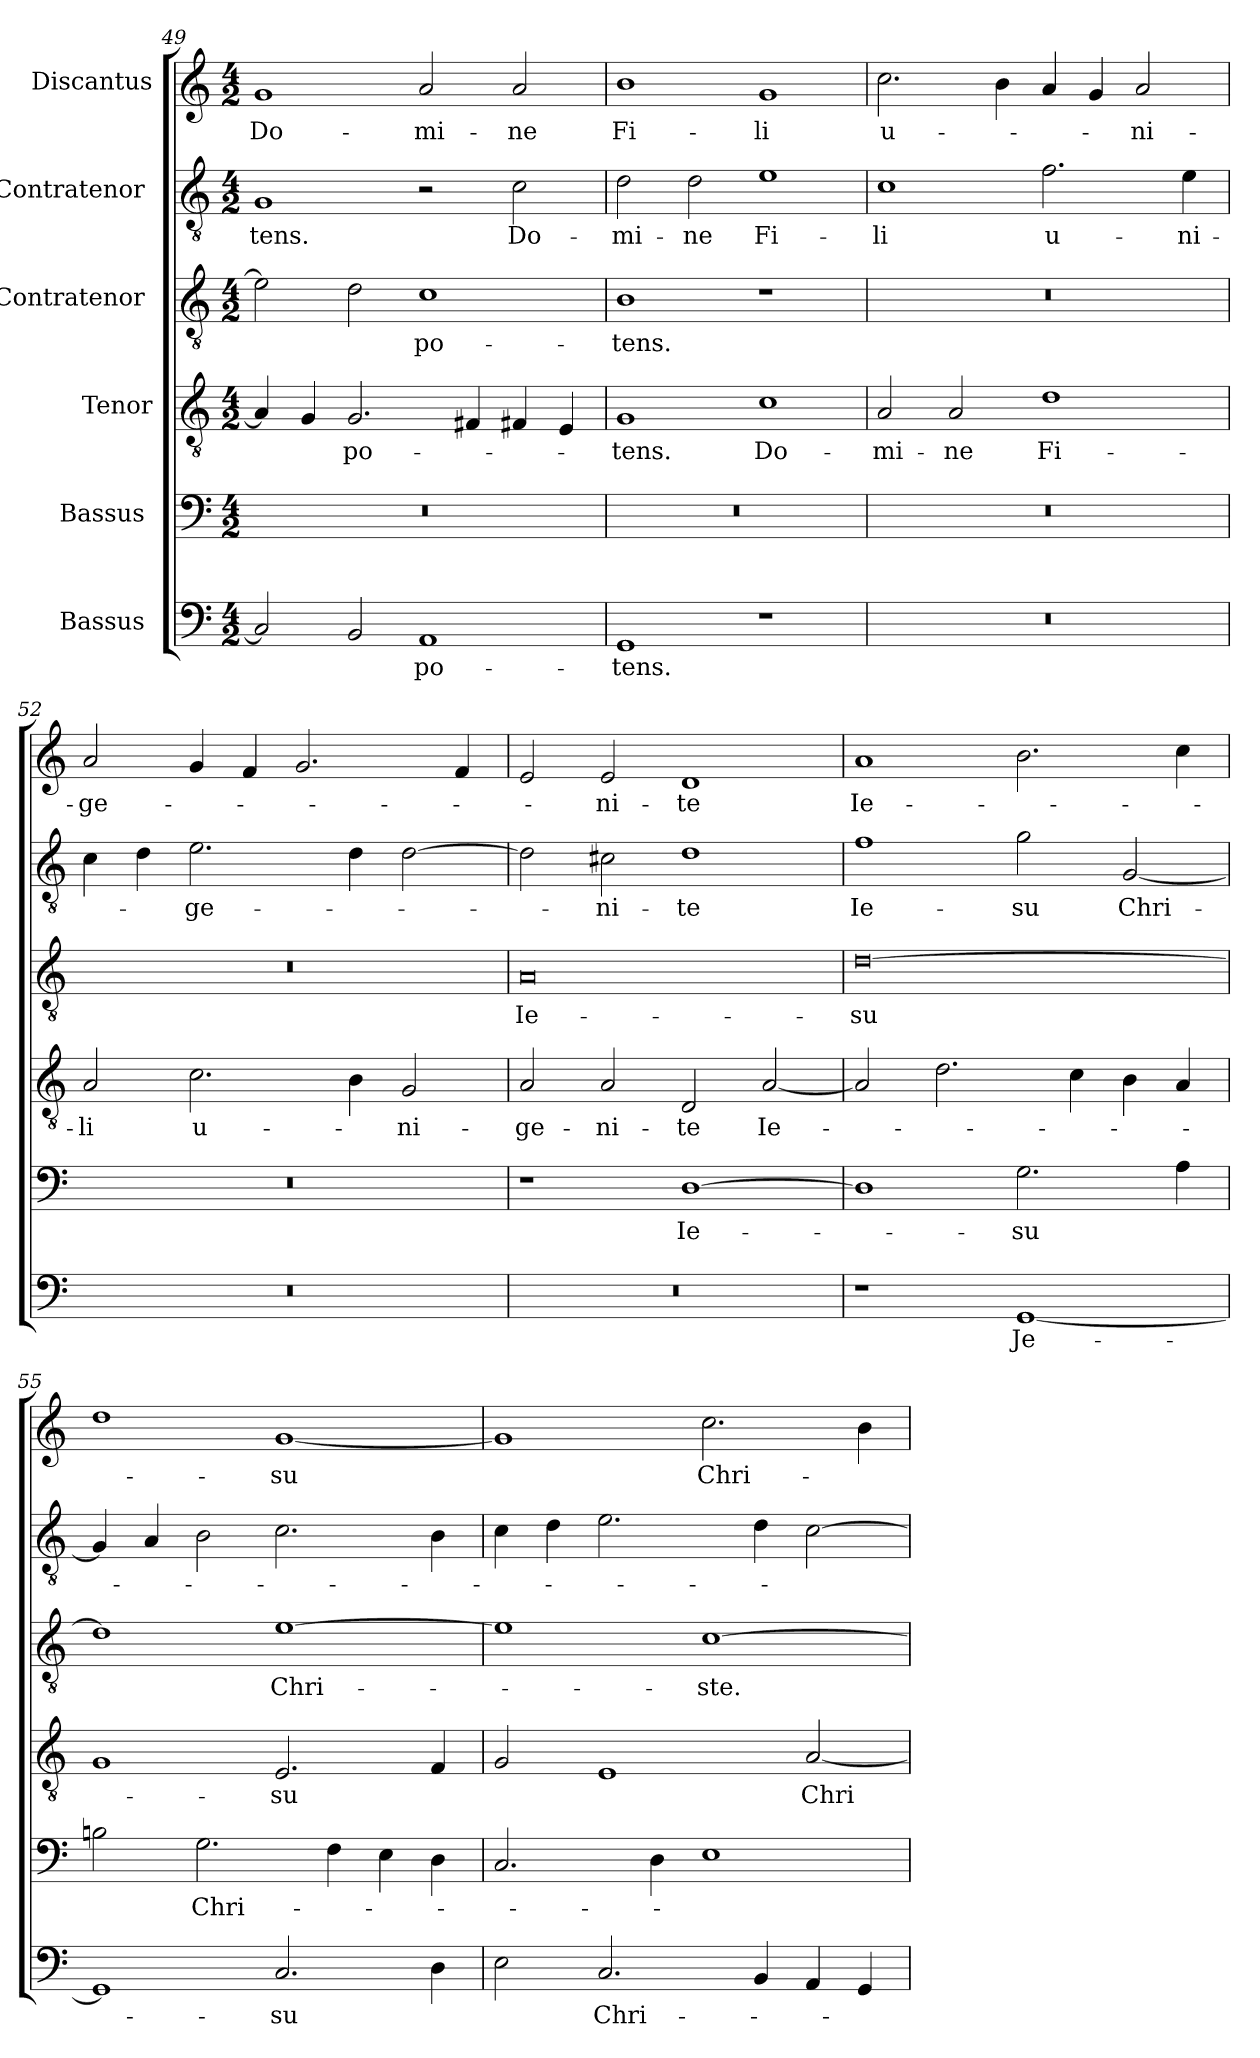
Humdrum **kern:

**kern	**text	**kern	**text	**kern	**text	**kern	**text	**kern	**text	**kern	**text
*part6	*part6	*part5	*part5	*part4	*part4	*part3	*part3	*part2	*part2	*part1	*part1
*staff6	*staff6	*staff5	*staff5	*staff4	*staff4	*staff3	*staff3	*staff2	*staff2	*staff1	*staff1
*I"Bassus [2]	*	*I"Bassus [1]	*	*I"Tenor	*	*I"Contratenor [2]	*	*I"Contratenor [1]	*	*I"Discantus	*
*clefF4	*	*clefF4	*	*clefGv2	*	*clefGv2	*	*clefGv2	*	*clefG2	*
*k[]	*	*k[]	*	*k[]	*	*k[]	*	*k[]	*	*k[]	*
*M4/2	*	*M4/2	*	*M4/2	*	*M4/2	*	*M4/2	*	*M4/2	*
=49	=49	=49	=49	=49	=49	=49	=49	=49	=49	=49	=49
2C/]	.	0r	.	4A/]	.	2e\]	.	1G/	-tens.	1g/	Do-
.	.	.	.	4G/	.	.	.	.	.	.	.
2BB/	.	.	.	2.G/	-po-	2d\	.	.	.	.	.
1AA/	-po-	.	.	.	.	1c\	-po-	2r	.	2a/	-mi-
.	.	.	.	4F#X/	.	.	.	.	.	.	.
.	.	.	.	4F#X/	.	.	.	2c\	Do-	2a/	-ne
.	.	.	.	4E/	.	.	.	.	.	.	.
=50	=50	=50	=50	=50	=50	=50	=50	=50	=50	=50	=50
1GG/	-tens.	0r	.	1G/	-tens.	1B\	-tens.	2d\	-mi-	1b\	Fi-
.	.	.	.	.	.	.	.	2d\	-ne	.	.
1r	.	.	.	1c\	Do-	1r	.	1e\	Fi-	1g/	-li
=51	=51	=51	=51	=51	=51	=51	=51	=51	=51	=51	=51
0r	.	0r	.	2A/	-mi-	0r	.	1c\	-li	2.cc\	u-
.	.	.	.	2A/	-ne	.	.	.	.	.	.
.	.	.	.	.	.	.	.	.	.	4b\	.
.	.	.	.	1d\	Fi-	.	.	2.f\	u-	4a/	.
.	.	.	.	.	.	.	.	.	.	4g/	.
.	.	.	.	.	.	.	.	.	.	2a/	-ni-
.	.	.	.	.	.	.	.	4e\	-ni-	.	.
=52	=52	=52	=52	=52	=52	=52	=52	=52	=52	=52	=52
0r	.	0r	.	2A/	-li	0r	.	4c\	.	2a/	-ge-
.	.	.	.	.	.	.	.	4d\	.	.	.
.	.	.	.	2.c\	u-	.	.	2.e\	-ge-	4g/	.
.	.	.	.	.	.	.	.	.	.	4f/	.
.	.	.	.	.	.	.	.	.	.	2.g/	.
.	.	.	.	4B\	.	.	.	4d\	.	.	.
.	.	.	.	2G/	-ni-	.	.	[2d\	.	.	.
.	.	.	.	.	.	.	.	.	.	4f/	.
=53	=53	=53	=53	=53	=53	=53	=53	=53	=53	=53	=53
0r	.	1r	.	2A/	-ge-	0A/	Ie-	2d\]	.	2e/	.
.	.	.	.	2A/	-ni-	.	.	2c#X\	-ni-	2e/	-ni-
.	.	[1D\	Ie-	2D/	-te	.	.	1d\	-te	1d/	-te
.	.	.	.	[2A/	Ie-	.	.	.	.	.	.
=54	=54	=54	=54	=54	=54	=54	=54	=54	=54	=54	=54
1r	.	1D\]	.	2A/]	.	[0d\	-su	1f\	Ie-	1a/	Ie-
.	.	.	.	2.d\	.	.	.	.	.	.	.
[1GG/	Je-	2.G\	-su	.	.	.	.	2g\	-su	2.b\	.
.	.	.	.	4c\	.	.	.	.	.	.	.
.	.	.	.	4B\	.	.	.	[2G/	Chri-	.	.
.	.	4A\	.	4A/	.	.	.	.	.	4cc\	.
=55	=55	=55	=55	=55	=55	=55	=55	=55	=55	=55	=55
1GG/]	.	2Bn\	.	1G/	.	1d\]	.	4G/]	.	1dd\	.
.	.	.	.	.	.	.	.	4A/	.	.	.
.	.	2.G\	Chri-	.	.	.	.	2B\	.	.	.
2.C/	-su	.	.	2.E/	-su	[1e\	Chri-	2.c\	.	[1g/	-su
.	.	4F\	.	.	.	.	.	.	.	.	.
.	.	4E\	.	.	.	.	.	.	.	.	.
4D\	.	4D\	.	4F/	.	.	.	4B\	.	.	.
=56	=56	=56	=56	=56	=56	=56	=56	=56	=56	=56	=56
2E\	.	2.C/	.	2G/	.	1e\]	.	4c\	.	1g/]	.
.	.	.	.	.	.	.	.	4d\	.	.	.
2.C/	Chri-	.	.	1E/	.	.	.	2.e\	.	.	.
.	.	4D\	.	.	.	.	.	.	.	.	.
.	.	1E\	.	.	.	[1c\	-ste.	.	.	2.cc\	Chri-
4BB/	.	.	.	.	.	.	.	4d\	.	.	.
4AA/	.	.	.	[2A/	Chri-	.	.	[2c\	.	.	.
4GG/	.	.	.	.	.	.	.	.	.	4b\	.
=	=	=	=	=	=	=	=	=	=	=	=
*-	*-	*-	*-	*-	*-	*-	*-	*-	*-	*-	*-
